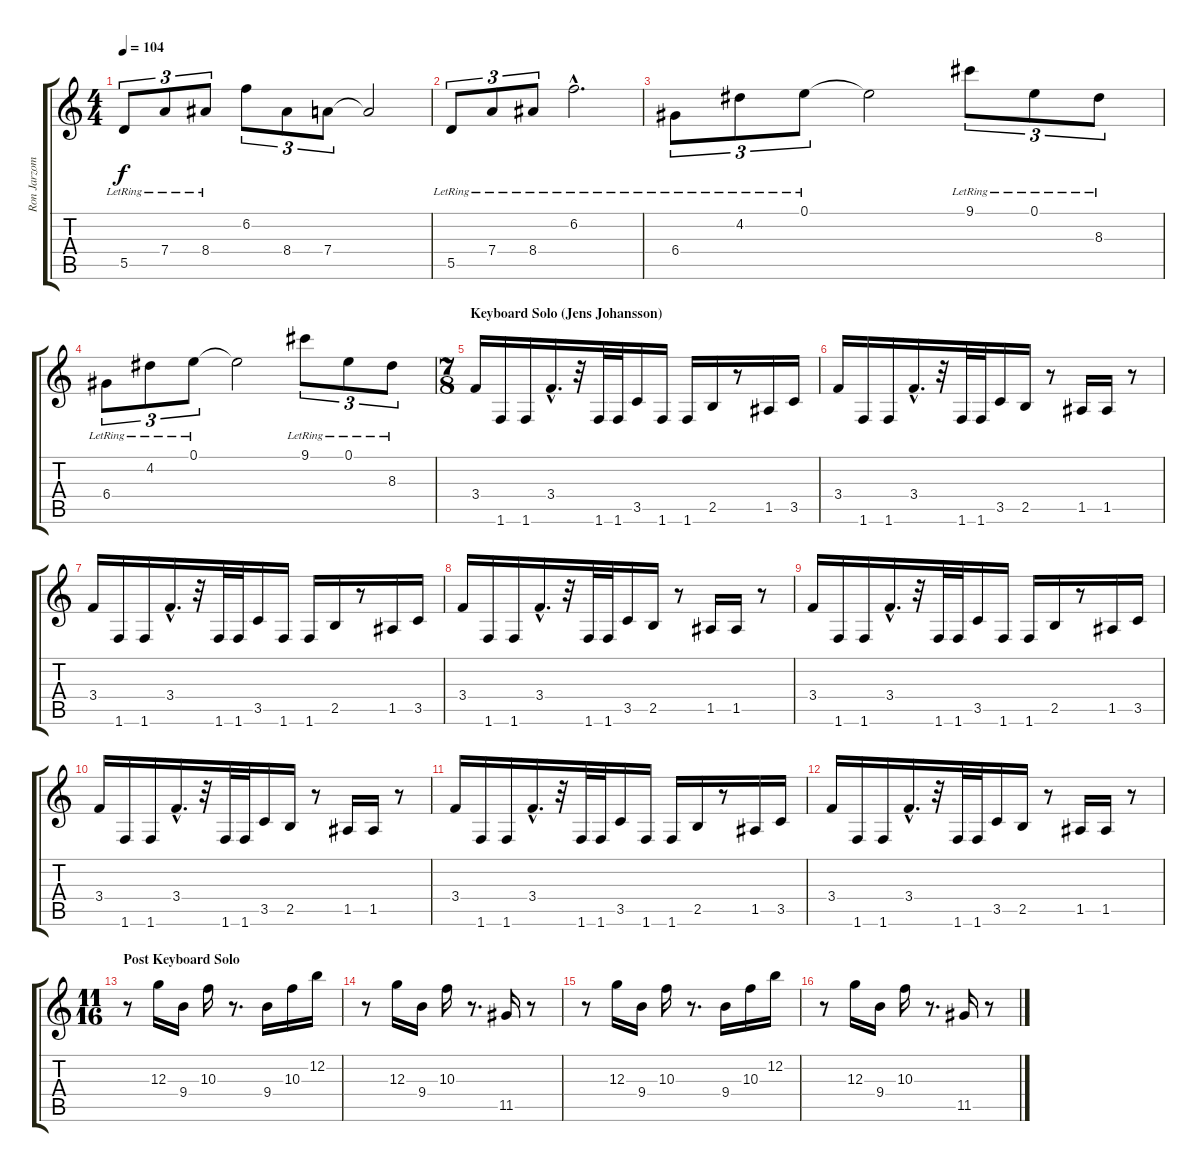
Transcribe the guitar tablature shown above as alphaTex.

\track ("Ron Jarzombek" "Ron Jarzom") {instrument distortionguitar}
\staff {score tabs}
\tuning (E4 B3 G3 D3 A2 E2) {hide}
\ts (4 4)
\tempo 104
\clef g2
\ks c
5.5{lr}.8{tu (3 2) dy f} 7.4{lr}.8{tu (3 2)} 8.4{lr}.8{tu (3 2)} 6.2.8{tu (3 2)} 8.4.8{tu (3 2)} 7.4.8{tu (3 2)} 7.4{t}.2 |
5.5{lr}.8{tu (3 2)} 7.4{lr}.8{tu (3 2)} 8.4{lr}.8{tu (3 2)} 6.2{hac lr}.2{d} |
6.4{lr}.8{tu (3 2)} 4.2{lr}.8{tu (3 2)} 0.1{lr}.8{tu (3 2)} 0.1{t}.2 9.1{lr}.8{tu (3 2)} 0.1{lr}.8{tu (3 2)} 8.3{lr}.8{tu (3 2)} |
6.4{lr}.8{tu (3 2)} 4.2{lr}.8{tu (3 2)} 0.1{lr}.8{tu (3 2)} 0.1{t}.2 9.1{lr}.8{tu (3 2)} 0.1{lr}.8{tu (3 2)} 8.3{lr}.8{tu (3 2)} |
\ts (7 8)
\section ("" "Keyboard Solo (Jens Johansson)")
3.4.16{volume 13 instrument distortionguitar} 1.6.16 1.6.16 3.4{hac}.16{d} r.32 1.6.32 1.6.32 3.5.16 1.6.16 1.6.16 2.5.16 r.8 1.5.16 3.5.16 |
3.4.16 1.6.16 1.6.16 3.4{hac}.16{d} r.32 1.6.32 1.6.32 3.5.16 2.5.16 r.8 1.5.16 1.5.16 r.8 |
3.4.16 1.6.16 1.6.16 3.4{hac}.16{d} r.32 1.6.32 1.6.32 3.5.16 1.6.16 1.6.16 2.5.16 r.8 1.5.16 3.5.16 |
3.4.16 1.6.16 1.6.16 3.4{hac}.16{d} r.32 1.6.32 1.6.32 3.5.16 2.5.16 r.8 1.5.16 1.5.16 r.8 |
3.4.16 1.6.16 1.6.16 3.4{hac}.16{d} r.32 1.6.32 1.6.32 3.5.16 1.6.16 1.6.16 2.5.16 r.8 1.5.16 3.5.16 |
3.4.16 1.6.16 1.6.16 3.4{hac}.16{d} r.32 1.6.32 1.6.32 3.5.16 2.5.16 r.8 1.5.16 1.5.16 r.8 |
3.4.16 1.6.16 1.6.16 3.4{hac}.16{d} r.32 1.6.32 1.6.32 3.5.16 1.6.16 1.6.16 2.5.16 r.8 1.5.16 3.5.16 |
3.4.16 1.6.16 1.6.16 3.4{hac}.16{d} r.32 1.6.32 1.6.32 3.5.16 2.5.16 r.8 1.5.16 1.5.16 r.8 |
\ts (11 16)
\section ("" "Post Keyboard Solo")
r.8{volume 11 balance 14} 12.3.16 9.4.16 10.3.16 r.8{d} 9.4.16 10.3.16 12.2.16 |
r.8 12.3.16 9.4.16 10.3.16 r.8{d} 11.5.16 r.8 |
r.8 12.3.16 9.4.16 10.3.16 r.8{d} 9.4.16 10.3.16 12.2.16 |
r.8 12.3.16 9.4.16 10.3.16 r.8{d} 11.5.16 r.8
